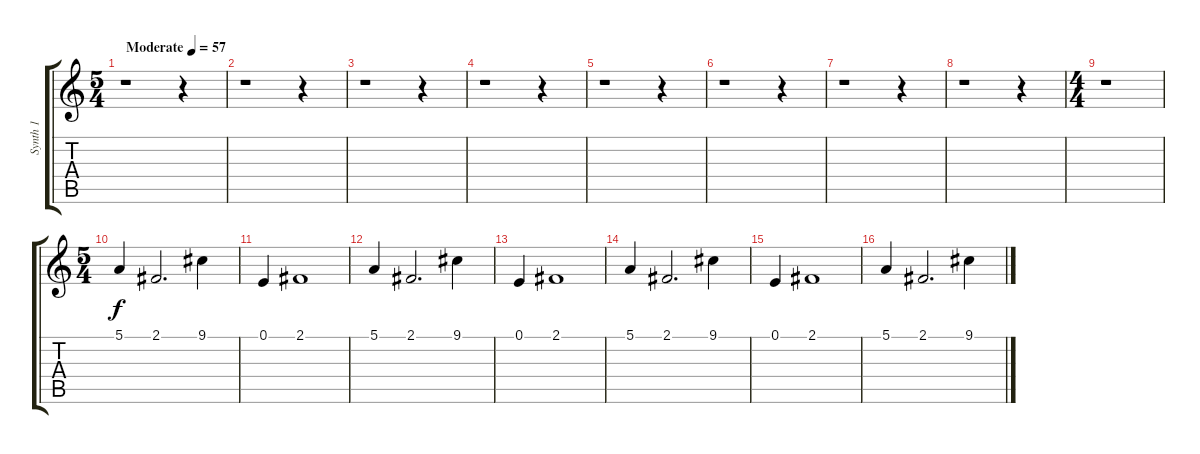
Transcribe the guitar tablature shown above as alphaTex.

\track ("Synth 1" "Synth 1") {instrument pad2warm}
\staff {score tabs}
\tuning (E4 B3 G3 D3 A2 E2) {hide}
\ts (5 4)
\tempo (57 "Moderate")
\clef g2
\ks c
r.1{dy f instrument pad2warm} r.4 |
r.1 r.4 |
r.1 r.4 |
r.1 r.4 |
r.1 r.4 |
r.1 r.4 |
r.1 r.4 |
r.1 r.4 |
\ts (4 4)
r.1 |
\ts (5 4)
5.1.4 2.1.2{d} 9.1.4 |
0.1.4 2.1.1 |
5.1.4 2.1.2{d} 9.1.4 |
0.1.4 2.1.1 |
5.1.4 2.1.2{d} 9.1.4 |
0.1.4 2.1.1 |
5.1.4 2.1.2{d} 9.1.4
